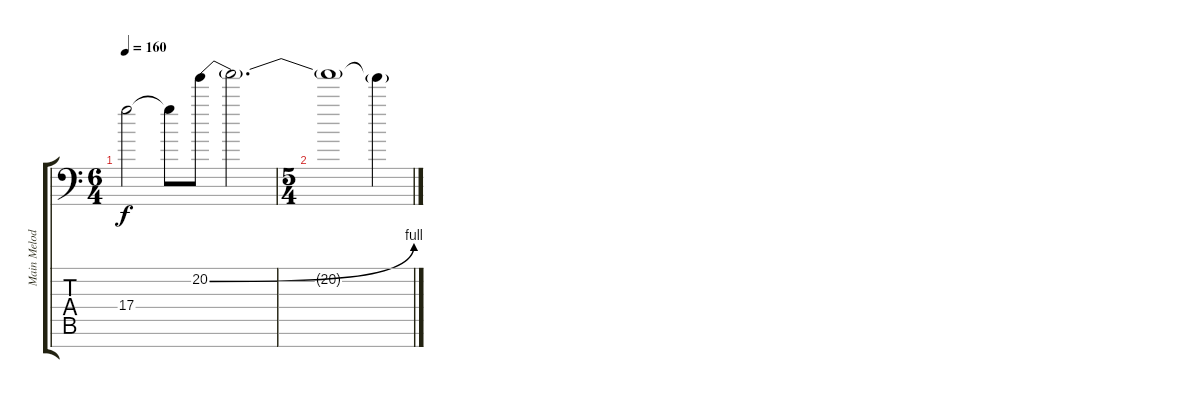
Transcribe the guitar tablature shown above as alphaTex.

\track ("Main Melodies And Leads L" "Main Melod") {instrument distortionguitar}
\staff {score tabs}
\tuning (E4 B3 G3 D3 A2 E2 A1) {hide}
\ts (6 4)
\tempo 160
\clef f4
\ks c
17.4.2{dy f} 17.4{t}.8 20.2{be (bend 0 0 60 4)}.8 20.2{t}.2{d} |
\ts (5 4)
20.2{t}.1 20.2{t}.4
